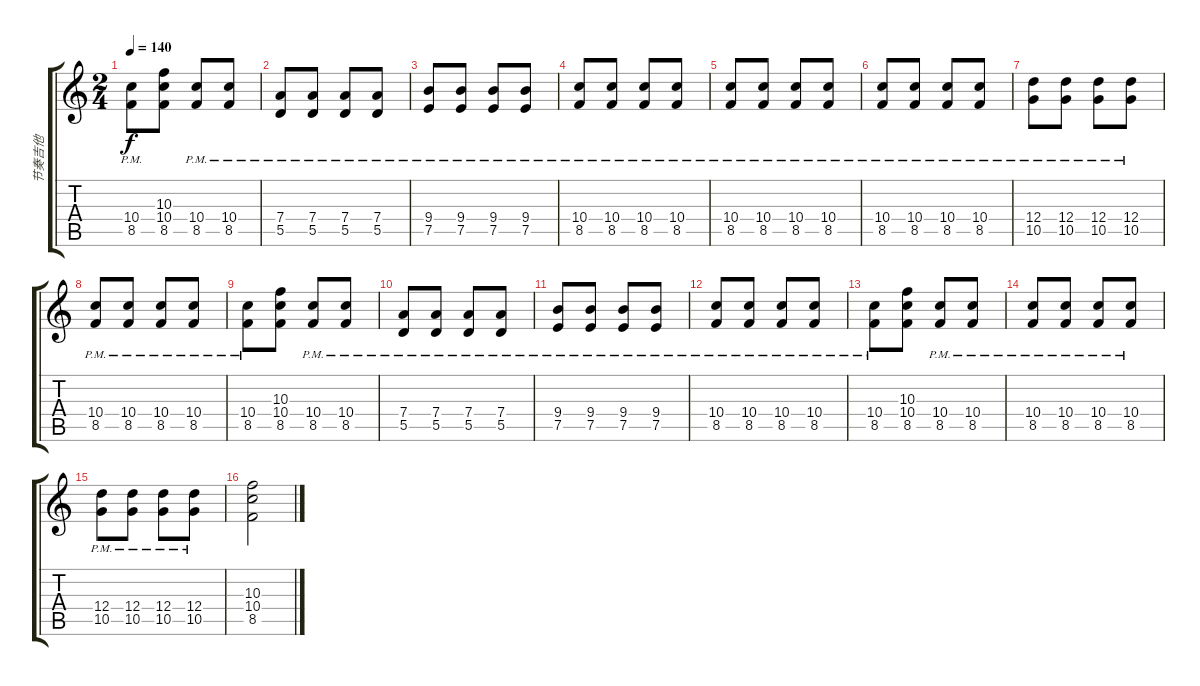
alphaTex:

\track ("节奏吉他" "节奏吉他") {instrument electricbassfinger}
\staff {score tabs}
\tuning (E4 B3 G3 D3 A2 E2) {hide}
\ts (2 4)
\tempo 140
\clef g2
\ks c
(10.4{pm} 8.5).8{dy f} (10.3 10.4 8.5).8 (10.4{pm} 8.5{pm}).8 (10.4{pm} 8.5{pm}).8 |
(7.4{pm} 5.5{pm}).8 (7.4{pm} 5.5{pm}).8 (7.4{pm} 5.5{pm}).8 (7.4{pm} 5.5{pm}).8 |
(9.4{pm} 7.5{pm}).8 (9.4{pm} 7.5{pm}).8 (9.4{pm} 7.5{pm}).8 (9.4{pm} 7.5{pm}).8 |
(10.4{pm} 8.5{pm}).8 (10.4{pm} 8.5{pm}).8 (10.4{pm} 8.5{pm}).8 (10.4{pm} 8.5{pm}).8 |
(10.4{pm} 8.5{pm}).8 (10.4{pm} 8.5{pm}).8 (10.4{pm} 8.5{pm}).8 (10.4{pm} 8.5{pm}).8 |
(10.4{pm} 8.5{pm}).8 (10.4{pm} 8.5{pm}).8 (10.4{pm} 8.5{pm}).8 (10.4{pm} 8.5{pm}).8 |
(12.4{pm} 10.5{pm}).8 (12.4{pm} 10.5{pm}).8 (12.4{pm} 10.5{pm}).8 (12.4{pm} 10.5{pm}).8 |
(10.4{pm} 8.5{pm}).8 (10.4{pm} 8.5{pm}).8 (10.4{pm} 8.5{pm}).8 (10.4{pm} 8.5{pm}).8 |
(10.4{pm} 8.5{pm}).8 (10.3 10.4 8.5).8 (10.4{pm} 8.5{pm}).8 (10.4{pm} 8.5{pm}).8 |
(7.4{pm} 5.5{pm}).8 (7.4{pm} 5.5{pm}).8 (7.4{pm} 5.5{pm}).8 (7.4{pm} 5.5{pm}).8 |
(9.4{pm} 7.5{pm}).8 (9.4{pm} 7.5{pm}).8 (9.4{pm} 7.5{pm}).8 (9.4{pm} 7.5{pm}).8 |
(10.4{pm} 8.5{pm}).8 (10.4{pm} 8.5{pm}).8 (10.4{pm} 8.5{pm}).8 (10.4{pm} 8.5{pm}).8 |
(10.4{pm} 8.5).8 (10.3 10.4 8.5).8 (10.4{pm} 8.5).8 (10.4{pm} 8.5).8 |
(10.4{pm} 8.5{pm}).8 (10.4{pm} 8.5{pm}).8 (10.4{pm} 8.5{pm}).8 (10.4{pm} 8.5{pm}).8 |
(12.4{pm} 10.5{pm}).8 (12.4{pm} 10.5{pm}).8 (12.4{pm} 10.5{pm}).8 (12.4{pm} 10.5{pm}).8 |
(10.3 10.4 8.5).2
